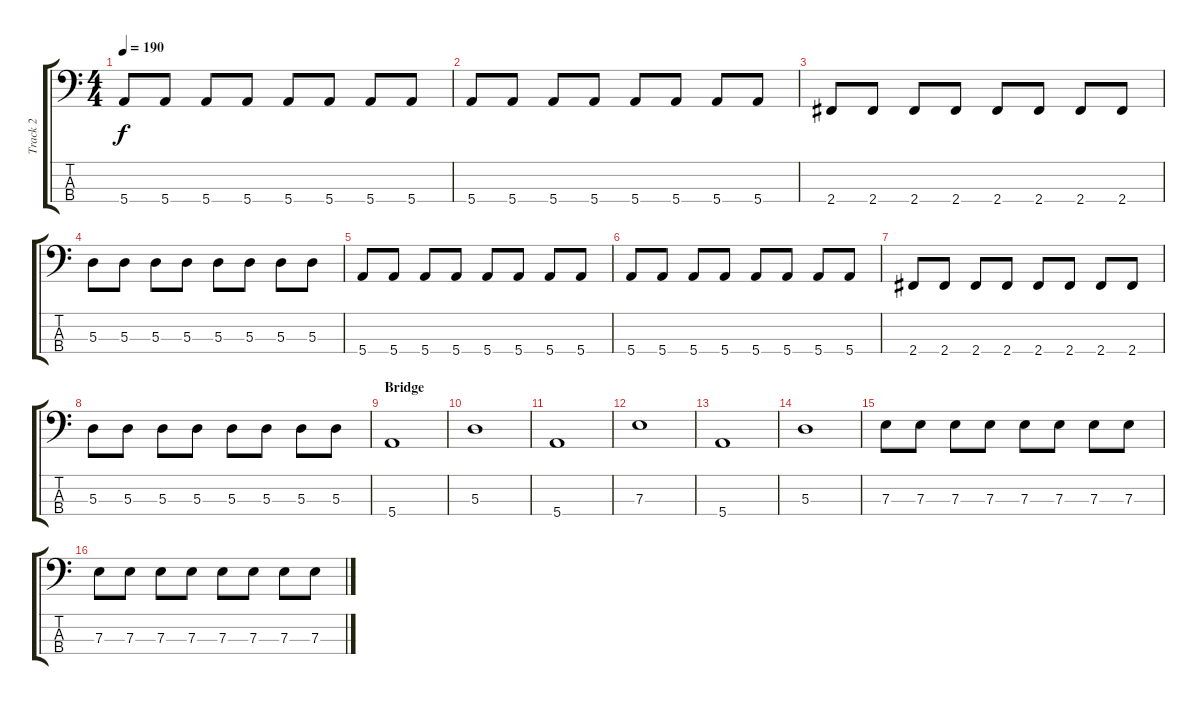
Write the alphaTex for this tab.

\track ("Track 2" "Track 2") {instrument electricbasspick}
\staff {score tabs}
\tuning (G2 D2 A1 E1) {hide}
\ts (4 4)
\tempo 190
\clef f4
\ks c
5.4.8{dy f} 5.4.8 5.4.8 5.4.8 5.4.8 5.4.8 5.4.8 5.4.8 |
5.4.8 5.4.8 5.4.8 5.4.8 5.4.8 5.4.8 5.4.8 5.4.8 |
2.4.8 2.4.8 2.4.8 2.4.8 2.4.8 2.4.8 2.4.8 2.4.8 |
5.3.8 5.3.8 5.3.8 5.3.8 5.3.8 5.3.8 5.3.8 5.3.8 |
5.4.8 5.4.8 5.4.8 5.4.8 5.4.8 5.4.8 5.4.8 5.4.8 |
5.4.8 5.4.8 5.4.8 5.4.8 5.4.8 5.4.8 5.4.8 5.4.8 |
2.4.8 2.4.8 2.4.8 2.4.8 2.4.8 2.4.8 2.4.8 2.4.8 |
5.3.8 5.3.8 5.3.8 5.3.8 5.3.8 5.3.8 5.3.8 5.3.8 |
\section ("" "Bridge")
5.4.1 |
5.3.1 |
5.4.1 |
7.3.1 |
5.4.1 |
5.3.1 |
7.3.8 7.3.8 7.3.8 7.3.8 7.3.8 7.3.8 7.3.8 7.3.8 |
7.3.8 7.3.8 7.3.8 7.3.8 7.3.8 7.3.8 7.3.8 7.3.8
